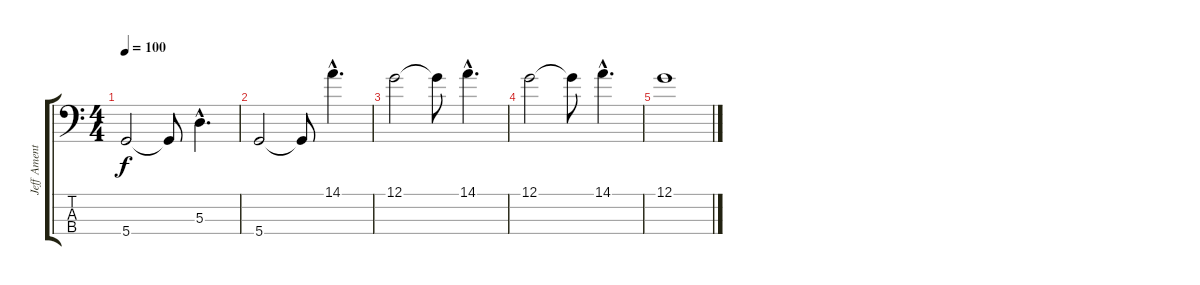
\track ("Jeff Ament" "Jeff Ament") {instrument electricbassfinger}
\staff {score tabs}
\tuning (G2 D2 A1 D1) {hide}
\ts (4 4)
\tempo 100
\clef f4
\ks c
5.4.2{dy f} 5.4{t}.8 5.3{hac}.4{d} |
5.4.2 5.4{t}.8 14.1{hac}.4{d} |
12.1.2 12.1{t}.8 14.1{hac}.4{d} |
12.1.2 12.1{t}.8 14.1{hac}.4{d} |
12.1.1
